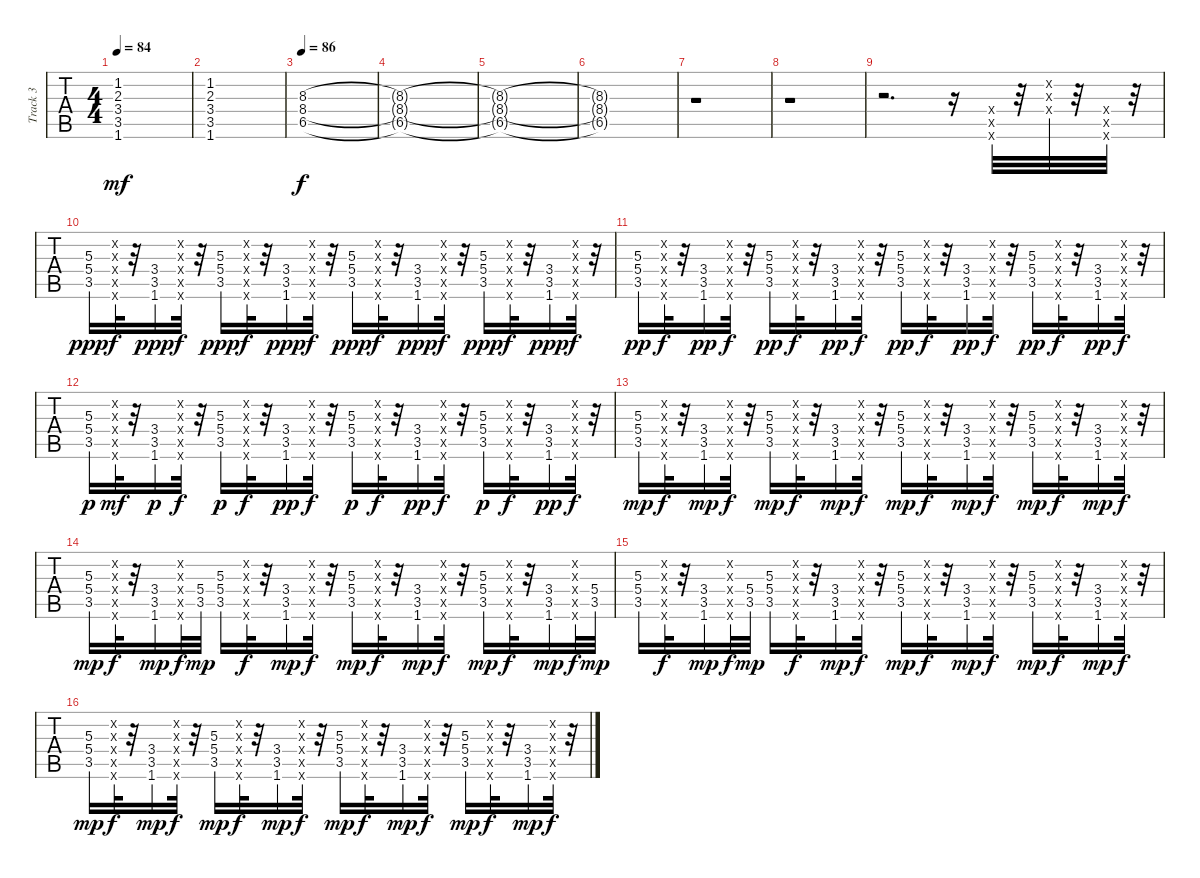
\track ("Track 3" "Track 3") {instrument distortionguitar}
\staff {tabs}
\tuning (E4 B3 G3 D3 A2 E2) {hide}
\ts (4 4)
\tempo 84
\clef g2
\ks c
(1.2 2.3 3.4 3.5 1.6).1{dy mf} |
(1.2 2.3 3.4 3.5 1.6).1 |
\tempo 86
(8.3 8.4 6.5).1{dy f volume 0} |
(8.3{t} 8.4{t} 6.5{t}).1 |
(8.3{t} 8.4{t} 6.5{t}).1 |
(8.3{t} 8.4{t} 6.5{t}).1 |
r.1 |
r.1 |
r.2{d} r.16 (0.4{x} 0.5{x} 0.6{x}).32{volume 14} r.32 (0.2{x} 0.3{x} 0.4{x}).32 r.32 (0.4{x} 0.5{x} 0.6{x}).32 r.32 |
(5.3 5.4 3.5).16{dy ppp} (0.2{x} 0.3{x} 0.4{x} 0.5{x} 0.6{x}).32{dy f} r.32 (3.4 3.5 1.6).16{dy ppp} (0.2{x} 0.3{x} 0.4{x} 0.5{x} 0.6{x}).32{dy f} r.32 (5.3 5.4 3.5).16{dy ppp} (0.2{x} 0.3{x} 0.4{x} 0.5{x} 0.6{x}).32{dy f} r.32 (3.4 3.5 1.6).16{dy ppp} (0.2{x} 0.3{x} 0.4{x} 0.5{x} 0.6{x}).32{dy f} r.32 (5.3 5.4 3.5).16{dy ppp} (0.2{x} 0.3{x} 0.4{x} 0.5{x} 0.6{x}).32{dy f} r.32 (3.4 3.5 1.6).16{dy ppp} (0.2{x} 0.3{x} 0.4{x} 0.5{x} 0.6{x}).32{dy f} r.32 (5.3 5.4 3.5).16{dy ppp} (0.2{x} 0.3{x} 0.4{x} 0.5{x} 0.6{x}).32{dy f} r.32 (3.4 3.5 1.6).16{dy ppp} (0.2{x} 0.3{x} 0.4{x} 0.5{x} 0.6{x}).32{dy f} r.32 |
(5.3 5.4 3.5).16{dy pp} (0.2{x} 5.3{x} 0.4{x} 0.5{x} 0.6{x}).32{dy f} r.32 (3.4 3.5 1.6).16{dy pp} (0.2{x} 0.3{x} 0.4{x} 0.5{x} 0.6{x}).32{dy f} r.32 (5.3 5.4 3.5).16{dy pp} (0.2{x} 5.3{x} 0.4{x} 0.5{x} 0.6{x}).32{dy f} r.32 (3.4 3.5 1.6).16{dy pp} (0.2{x} 0.3{x} 0.4{x} 0.5{x} 0.6{x}).32{dy f} r.32 (5.3 5.4 3.5).16{dy pp} (0.2{x} 5.3{x} 0.4{x} 0.5{x} 0.6{x}).32{dy f} r.32 (3.4 3.5 1.6).16{dy pp} (0.2{x} 0.3{x} 0.4{x} 0.5{x} 0.6{x}).32{dy f} r.32 (5.3 5.4 3.5).16{dy pp} (0.2{x} 5.3{x} 0.4{x} 0.5{x} 0.6{x}).32{dy f} r.32 (3.4 3.5 1.6).16{dy pp} (0.2{x} 0.3{x} 0.4{x} 0.5{x} 0.6{x}).32{dy f} r.32 |
(5.3 5.4 3.5).16{dy p} (0.2{x} 0.3{x} 0.4{x} 0.5{x} 0.6{x}).32{dy mf} r.32 (3.4 3.5 1.6).16{dy p} (0.2{x} 0.3{x} 0.4{x} 0.5{x} 0.6{x}).32{dy f} r.32 (5.3 5.4 3.5).16{dy p} (0.2{x} 5.3{x} 0.4{x} 0.5{x} 0.6{x}).32{dy f} r.32 (3.4 3.5 1.6).16{dy pp} (0.2{x} 0.3{x} 0.4{x} 0.5{x} 0.6{x}).32{dy f} r.32 (5.3 5.4 3.5).16{dy p} (0.2{x} 5.3{x} 0.4{x} 0.5{x} 0.6{x}).32{dy f} r.32 (3.4 3.5 1.6).16{dy pp} (0.2{x} 0.3{x} 0.4{x} 0.5{x} 0.6{x}).32{dy f} r.32 (5.3 5.4 3.5).16{dy p} (0.2{x} 5.3{x} 0.4{x} 0.5{x} 0.6{x}).32{dy f} r.32 (3.4 3.5 1.6).16{dy pp} (0.2{x} 0.3{x} 0.4{x} 0.5{x} 0.6{x}).32{dy f} r.32 |
(5.3 5.4 3.5).16{dy mp} (0.2{x} 5.3{x} 0.4{x} 0.5{x} 0.6{x}).32{dy f} r.32 (3.4 3.5 1.6).16{dy mp} (0.2{x} 0.3{x} 0.4{x} 0.5{x} 0.6{x}).32{dy f} r.32 (5.3 5.4 3.5).16{dy mp} (0.2{x} 5.3{x} 0.4{x} 0.5{x} 0.6{x}).32{dy f} r.32 (3.4 3.5 1.6).16{dy mp} (0.2{x} 0.3{x} 0.4{x} 0.5{x} 0.6{x}).32{dy f} r.32 (5.3 5.4 3.5).16{dy mp} (0.2{x} 5.3{x} 0.4{x} 0.5{x} 0.6{x}).32{dy f} r.32 (3.4 3.5 1.6).16{dy mp} (0.2{x} 0.3{x} 0.4{x} 0.5{x} 0.6{x}).32{dy f} r.32 (5.3 5.4 3.5).16{dy mp} (0.2{x} 5.3{x} 0.4{x} 0.5{x} 0.6{x}).32{dy f} r.32 (3.4 3.5 1.6).16{dy mp} (0.2{x} 0.3{x} 0.4{x} 0.5{x} 0.6{x}).32{dy f} r.32 |
(5.3 5.4 3.5).16{dy mp} (0.2{x} 5.3{x} 0.4{x} 0.5{x} 0.6{x}).32{dy f} r.32 (3.4 3.5 1.6).16{dy mp} (0.2{x} 0.3{x} 0.4{x} 0.5{x} 0.6{x}).32{dy f} (5.4 3.5).32{dy mp} (5.3 5.4 3.5).16 (0.2{x} 5.3{x} 0.4{x} 0.5{x} 0.6{x}).32{dy f} r.32 (3.4 3.5 1.6).16{dy mp} (0.2{x} 0.3{x} 0.4{x} 0.5{x} 0.6{x}).32{dy f} r.32 (5.3 5.4 3.5).16{dy mp} (0.2{x} 5.3{x} 0.4{x} 0.5{x} 0.6{x}).32{dy f} r.32 (3.4 3.5 1.6).16{dy mp} (0.2{x} 0.3{x} 0.4{x} 0.5{x} 0.6{x}).32{dy f} r.32 (5.3 5.4 3.5).16{dy mp} (0.2{x} 5.3{x} 0.4{x} 0.5{x} 0.6{x}).32{dy f} r.32 (3.4 3.5 1.6).16{dy mp} (0.2{x} 0.3{x} 0.4{x} 0.5{x} 0.6{x}).32{dy f} (5.4 3.5).32{dy mp} |
(5.3 5.4 3.5).16 (0.2{x} 5.3{x} 0.4{x} 0.5{x} 0.6{x}).32{dy f} r.32 (3.4 3.5 1.6).16{dy mp} (0.2{x} 0.3{x} 0.4{x} 0.5{x} 0.6{x}).32{dy f} (5.4 3.5).32{dy mp} (5.3 5.4 3.5).16 (0.2{x} 5.3{x} 0.4{x} 0.5{x} 0.6{x}).32{dy f} r.32 (3.4 3.5 1.6).16{dy mp} (0.2{x} 0.3{x} 0.4{x} 0.5{x} 0.6{x}).32{dy f} r.32 (5.3 5.4 3.5).16{dy mp} (0.2{x} 5.3{x} 0.4{x} 0.5{x} 0.6{x}).32{dy f} r.32 (3.4 3.5 1.6).16{dy mp} (0.2{x} 0.3{x} 0.4{x} 0.5{x} 0.6{x}).32{dy f} r.32 (5.3 5.4 3.5).16{dy mp} (0.2{x} 5.3{x} 0.4{x} 0.5{x} 0.6{x}).32{dy f} r.32 (3.4 3.5 1.6).16{dy mp} (0.2{x} 0.3{x} 0.4{x} 0.5{x} 0.6{x}).32{dy f} r.32 |
(5.3 5.4 3.5).16{dy mp} (0.2{x} 5.3{x} 0.4{x} 0.5{x} 0.6{x}).32{dy f} r.32 (3.4 3.5 1.6).16{dy mp} (0.2{x} 0.3{x} 0.4{x} 0.5{x} 0.6{x}).32{dy f} r.32 (5.3 5.4 3.5).16{dy mp} (0.2{x} 5.3{x} 0.4{x} 0.5{x} 0.6{x}).32{dy f} r.32 (3.4 3.5 1.6).16{dy mp} (0.2{x} 0.3{x} 0.4{x} 0.5{x} 0.6{x}).32{dy f} r.32 (5.3 5.4 3.5).16{dy mp} (0.2{x} 5.3{x} 0.4{x} 0.5{x} 0.6{x}).32{dy f} r.32 (3.4 3.5 1.6).16{dy mp} (0.2{x} 0.3{x} 0.4{x} 0.5{x} 0.6{x}).32{dy f} r.32 (5.3 5.4 3.5).16{dy mp} (0.2{x} 5.3{x} 0.4{x} 0.5{x} 0.6{x}).32{dy f} r.32 (3.4 3.5 1.6).16{dy mp} (0.2{x} 0.3{x} 0.4{x} 0.5{x} 0.6{x}).32{dy f} r.32
